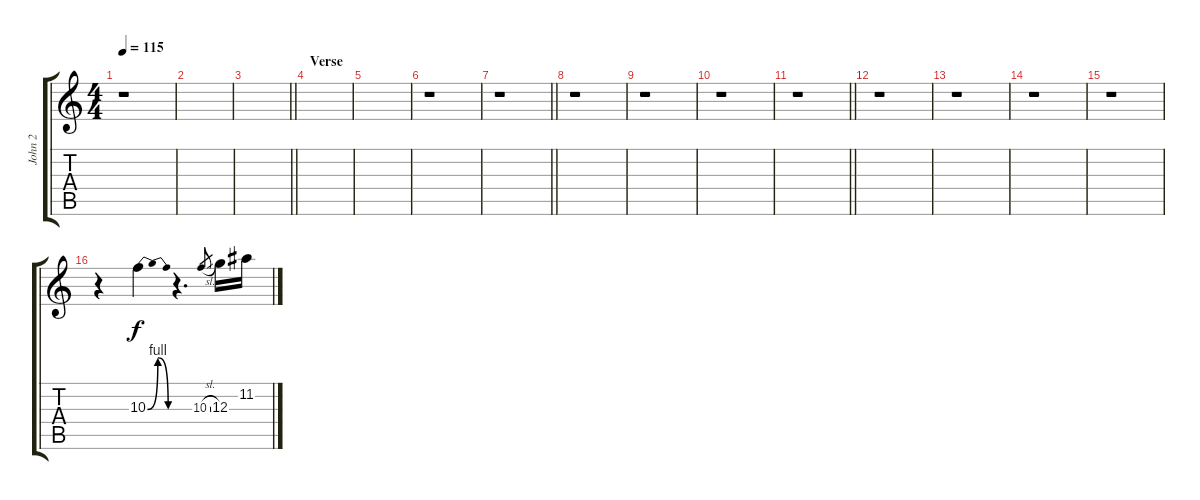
\track ("John 2" "John 2") {instrument electricguitarclean}
\staff {score tabs}
\tuning (E4 B3 G3 D3 A2 E2) {hide}
\ts (4 4)
\tempo 115
\clef g2
\ks c
r.1{dy f} |
|
\barLineRight lightlight
|
\section ("" "Verse")
|
|
r.1 |
\barLineRight lightlight
r.1 |
r.1 |
r.1 |
r.1 |
\barLineRight lightlight
r.1 |
r.1 |
r.1 |
r.1 |
r.1 |
r.4 10.3{be (bendrelease 0 0 15 4 34 4 60 0)}.4 r.4{d} 10.3{sl}.8{gr} 12.3.16 11.2.16
